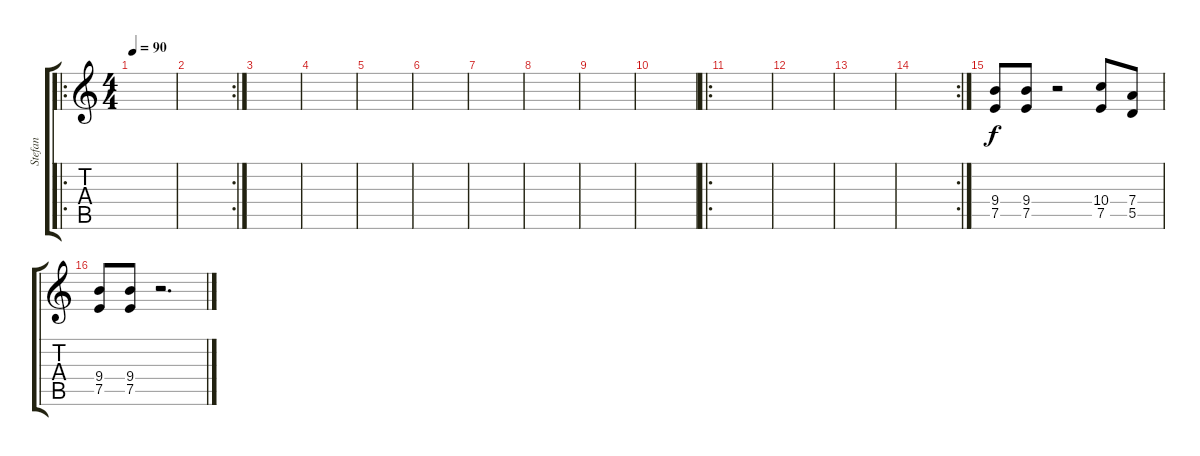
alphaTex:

\track ("Stefan" "Stefan") {instrument distortionguitar}
\staff {score tabs}
\tuning (E4 B3 G3 D3 A2 E2) {hide}
\ro
\ts (4 4)
\tempo 90
\clef g2
\ks c
|
\rc 2
|
|
|
|
|
|
|
|
|
\ro
|
|
|
\rc 2
|
(9.4 7.5).8 (9.4 7.5).8 r.2 (10.4 7.5).8 (7.4 5.5).8 |
(9.4 7.5).8 (9.4 7.5).8 r.2{d}
